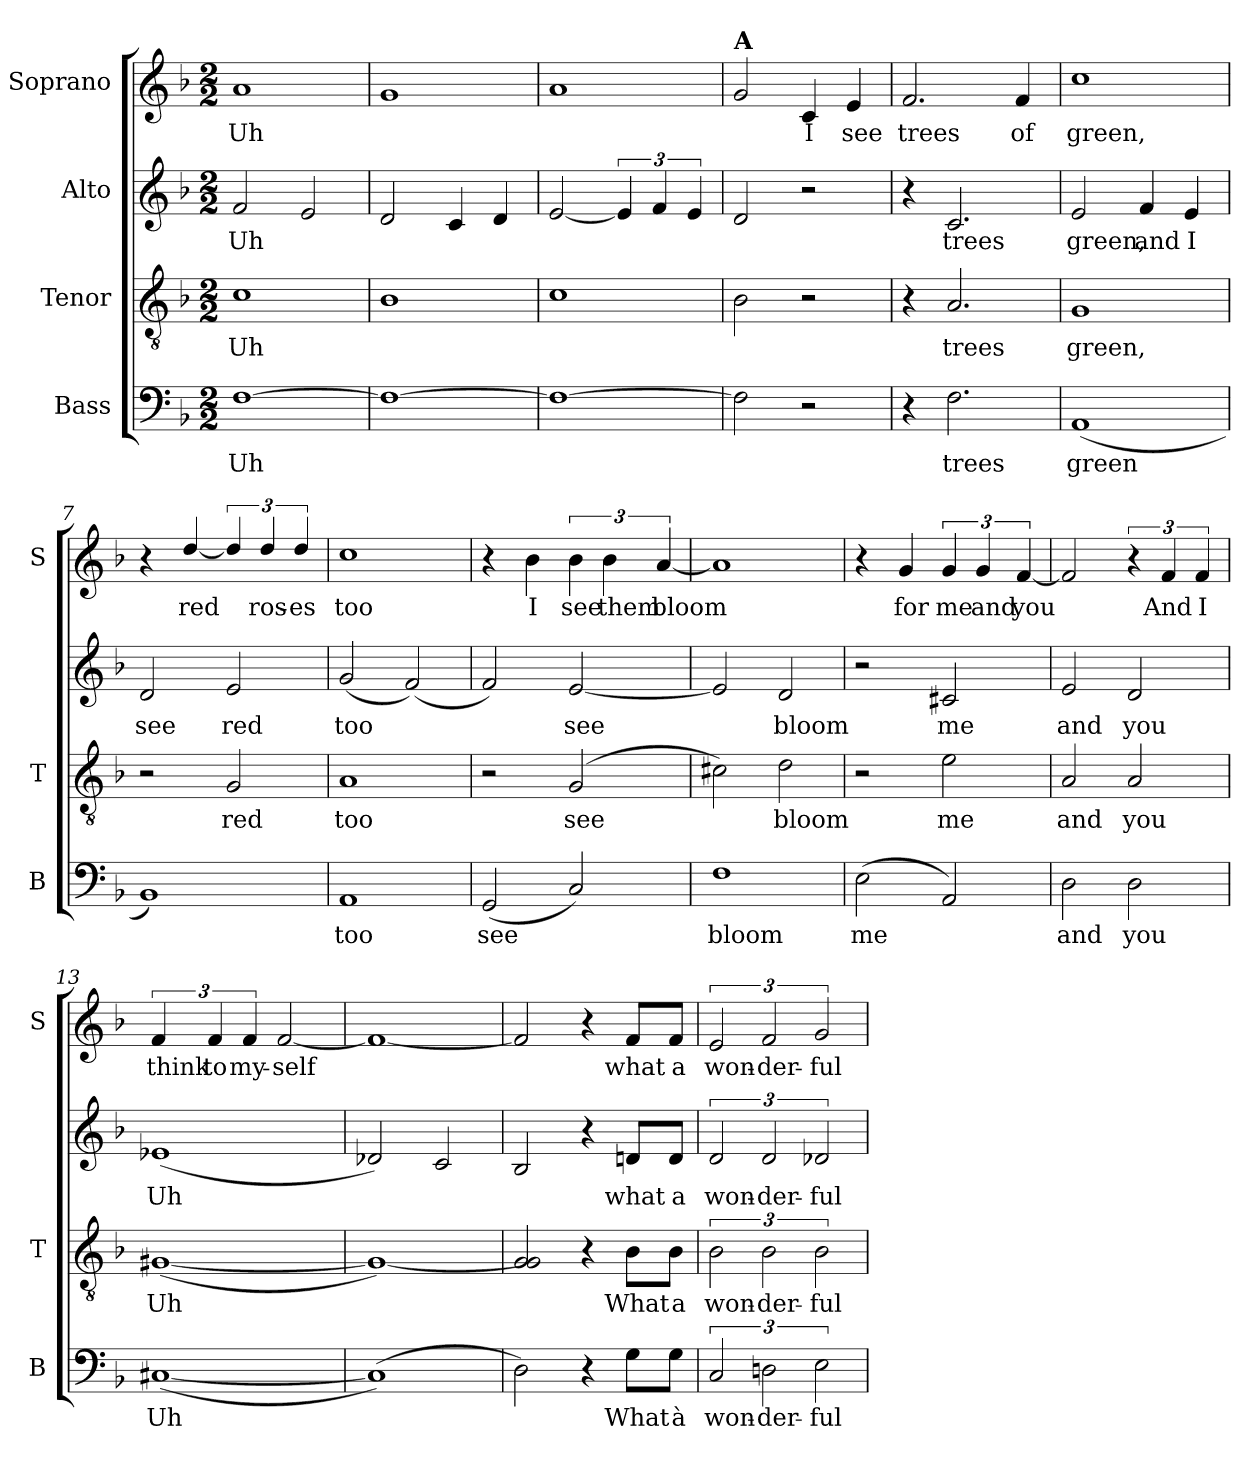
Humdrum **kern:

**kern	**text	**kern	**text	**kern	**text	**kern	**text
*part4	*part4	*part3	*part3	*part2	*part2	*part1	*part1
*staff4	*staff4	*staff3	*staff3	*staff2	*staff2	*staff1	*staff1
*I"Bass	*	*I"Tenor	*	*I"Alto	*	*I"Soprano	*
*I'B	*	*I'T	*	*	*	*I'S	*
*clefF4	*	*clefGv2	*	*clefG2	*	*clefG2	*
*k[b-]	*	*k[b-]	*	*k[b-]	*	*k[b-]	*
*M2/2	*	*M2/2	*	*M2/2	*	*M2/2	*
*MM140	*	*MM140	*	*MM140	*	*MM140	*
=1	=1	=1	=1	=1	=1	=1	=1
!	!LO:LY:b	!	!LO:LY:b	!	!LO:LY:b	!	!LO:LY:b
[1F	Uh	1c	Uh	2f/	Uh	1a	Uh
.	.	.	.	2e/	.	.	.
=2	=2	=2	=2	=2	=2	=2	=2
1F_	.	1B-	.	2d/	.	1g	.
.	.	.	.	4c/	.	.	.
.	.	.	.	4d/	.	.	.
=3	=3	=3	=3	=3	=3	=3	=3
1F_	.	1c	.	[2e/	.	1a	.
.	.	.	.	6e/]	.	.	.
.	.	.	.	6f/	.	.	.
.	.	.	.	6e/	.	.	.
=4	=4	=4	=4	=4	=4	=4	=4
!	!	!	!	!	!	!LO:TX:a:B:t=A	!
2F\]	.	2B-\	.	2d/	.	2g/	.
!	!	!	!	!	!	!	!LO:LY:b
2r	.	2r	.	2r	.	4c/	I
!	!	!	!	!	!	!	!LO:LY:b
.	.	.	.	.	.	4e/	see
=5	=5	=5	=5	=5	=5	=5	=5
!	!	!	!	!	!	!	!LO:LY:b
4r	.	4r	.	4r	.	2.f/	trees
!	!LO:LY:b	!	!LO:LY:b	!	!LO:LY:b	!	!
2.F\	trees	2.A/	trees	2.c/	trees	.	.
!	!	!	!	!	!	!	!LO:LY:b
.	.	.	.	.	.	4f/	of
=6	=6	=6	=6	=6	=6	=6	=6
!	!LO:LY:b	!	!LO:LY:b	!	!LO:LY:b	!	!LO:LY:b
(<1AA	green	1G	green,	2e/	green,	1cc	green,
!	!	!	!	!	!LO:LY:b	!	!
.	.	.	.	4f/	and	.	.
!	!	!	!	!	!LO:LY:b	!	!
.	.	.	.	4e/	I	.	.
=7	=7	=7	=7	=7	=7	=7	=7
!	!	!	!	!	!LO:LY:b	!	!
1BB-)	.	2r	.	2d/	see	4r	.
!	!	!	!	!	!	!	!LO:LY:b
.	.	.	.	.	.	[4dd/	red
!	!	!	!LO:LY:b	!	!LO:LY:b	!	!
.	.	2G/	red	2e/	red	6dd/]	.
!	!	!	!	!	!	!	!LO:LY:b
.	.	.	.	.	.	6dd/	ros-
!	!	!	!	!	!	!	!LO:LY:b
.	.	.	.	.	.	6dd/	-es
=8	=8	=8	=8	=8	=8	=8	=8
!	!LO:LY:b	!	!LO:LY:b	!	!LO:LY:b	!	!LO:LY:b
1AA	too	1A	too	(<2g/	too	1cc	too
.	.	.	.	(<2f/)	.	.	.
=9	=9	=9	=9	=9	=9	=9	=9
!	!LO:LY:b	!	!	!	!	!	!
(<2GG/	see	2r	.	2f/)	.	4r	.
!	!	!	!	!	!	!	!LO:LY:b
.	.	.	.	.	.	4b-\	I
!	!	!	!LO:LY:b	!	!LO:LY:b	!	!LO:LY:b
2C/)	.	(<2G/	see	[2e/	see	6b-\	see
!	!	!	!	!	!	!	!LO:LY:b
.	.	.	.	.	.	6b-\	them
!	!	!	!	!	!	!	!LO:LY:b
.	.	.	.	.	.	[6a/	bloom
!!LO:LB:g=z
=10	=10	=10	=10	=10	=10	=10	=10
!	!LO:LY:b	!	!	!	!	!	!
1F	bloom	2c#X\)	.	2e/]	.	1a]	.
!	!	!	!LO:LY:b	!	!LO:LY:b	!	!
.	.	2d\	bloom	2d/	bloom	.	.
=11	=11	=11	=11	=11	=11	=11	=11
!	!LO:LY:b	!	!	!	!	!	!
(>2E\	me	2r	.	2r	.	4r	.
!	!	!	!	!	!	!	!LO:LY:b
.	.	.	.	.	.	4g/	for
!	!	!	!LO:LY:b	!	!LO:LY:b	!	!LO:LY:b
2AA/)	.	2e\	me	2c#X/	me	6g/	me
!	!	!	!	!	!	!	!LO:LY:b
.	.	.	.	.	.	6g/	and
!	!	!	!	!	!	!	!LO:LY:b
.	.	.	.	.	.	[6f/	you
=12	=12	=12	=12	=12	=12	=12	=12
!	!LO:LY:b	!	!LO:LY:b	!	!LO:LY:b	!	!
2D\	and	2A/	and	2e/	and	2f/]	.
!	!LO:LY:b	!	!LO:LY:b	!	!LO:LY:b	!	!
2D\	you	2A/	you	2d/	you	6r	.
!	!	!	!	!	!	!	!LO:LY:b
.	.	.	.	.	.	6f/	And
!	!	!	!	!	!	!	!LO:LY:b
.	.	.	.	.	.	6f/	I
=13	=13	=13	=13	=13	=13	=13	=13
!	!LO:LY:b	!	!LO:LY:b	!	!LO:LY:b	!	!LO:LY:b
(>[1C#X	Uh	(>[1G#X	Uh	(<1e-X	Uh	6f/	think
!	!	!	!	!	!	!	!LO:LY:b
.	.	.	.	.	.	6f/	to
!	!	!	!	!	!	!	!LO:LY:b
.	.	.	.	.	.	6f/	my-
!	!	!	!	!	!	!	!LO:LY:b
.	.	.	.	.	.	[2f/	-self
=14	=14	=14	=14	=14	=14	=14	=14
(<1C#])	.	1G#_)	.	2d-X/)	.	1f_	.
.	.	.	.	2c/	.	.	.
=15	=15	=15	=15	=15	=15	=15	=15
2D\)	.	2G/ 2G#/]	.	2B-/	.	2f/]	.
4r	.	4r	.	4r	.	4r	.
!	!LO:LY:b	!	!LO:LY:b	!	!LO:LY:b	!	!LO:LY:b
8G\L	What	8B-\L	What	8dni/L	what	8f/L	what
!	!LO:LY:b	!	!LO:LY:b	!	!LO:LY:b	!	!LO:LY:b
8G\J	à	8B-\J	a	8d/J	a	8f/J	a
=16	=16	=16	=16	=16	=16	=16	=16
!	!LO:LY:b	!	!LO:LY:b	!	!LO:LY:b	!	!LO:LY:b
3C/	won-	3B-\	won-	3d/	won-	3e/	won-
!	!LO:LY:b	!	!LO:LY:b	!	!LO:LY:b	!	!LO:LY:b
3Dni\	-der-	3B-\	-der-	3d/	-der-	3f/	-der-
!	!LO:LY:b	!	!LO:LY:b	!	!LO:LY:b	!	!LO:LY:b
3E\	-ful	3B-\	-ful	3d-X/	-ful	3g/	-ful
=	=	=	=	=	=	=	=
*-	*-	*-	*-	*-	*-	*-	*-
